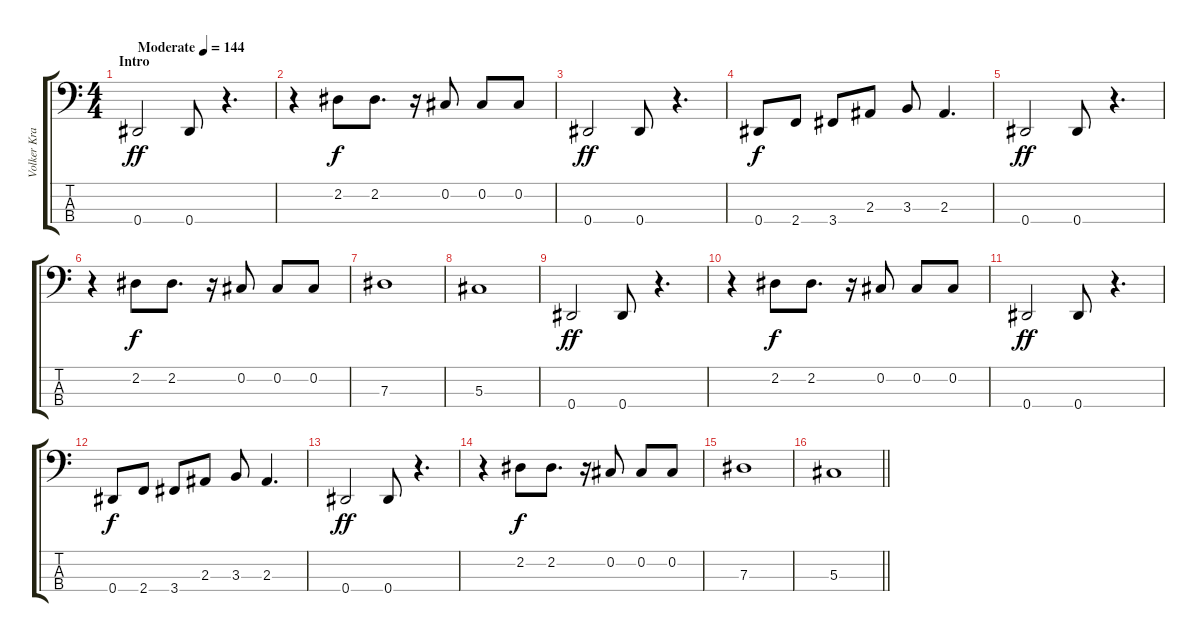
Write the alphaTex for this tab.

\track ("Volker Krawzcak" "Volker Kra") {instrument electricbassfinger}
\staff {score tabs}
\tuning (Gb2 Db2 Ab1 Eb1) {hide}
\ts (4 4)
\section ("" "Intro")
\tempo (144 "Moderate")
\clef f4
\ks c
0.4.2{dy ff instrument electricbassfinger} 0.4.8 r.4{d} |
r.4 2.2.8{dy f} 2.2.8{d} r.16 0.2.8 0.2.8 0.2.8 |
0.4.2{dy ff} 0.4.8 r.4{d} |
0.4.8{dy f} 2.4.8 3.4.8 2.3.8 3.3.8 2.3.4{d} |
0.4.2{dy ff} 0.4.8 r.4{d} |
r.4 2.2.8{dy f} 2.2.8{d} r.16 0.2.8 0.2.8 0.2.8 |
7.3.1 |
5.3.1 |
0.4.2{dy ff} 0.4.8 r.4{d} |
r.4 2.2.8{dy f} 2.2.8{d} r.16 0.2.8 0.2.8 0.2.8 |
0.4.2{dy ff} 0.4.8 r.4{d} |
0.4.8{dy f} 2.4.8 3.4.8 2.3.8 3.3.8 2.3.4{d} |
0.4.2{dy ff} 0.4.8 r.4{d} |
r.4 2.2.8{dy f} 2.2.8{d} r.16 0.2.8 0.2.8 0.2.8 |
7.3.1 |
\barLineRight lightlight
5.3.1
